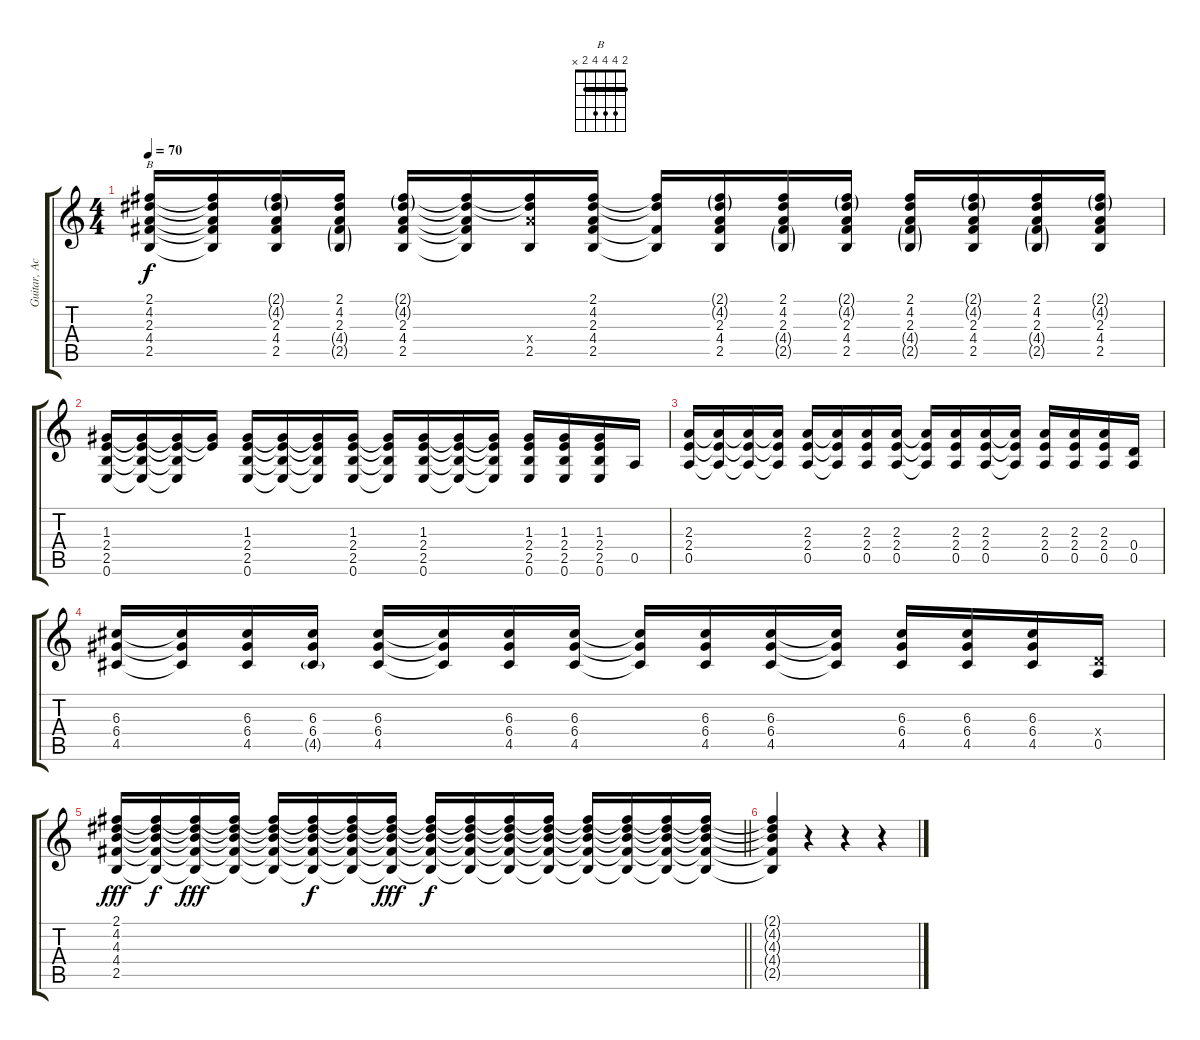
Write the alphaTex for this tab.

\track ("Guitar, Acoustic" "Guitar, Ac") {instrument acousticguitarsteel}
\staff {score tabs}
\tuning (E4 B3 G3 D3 A2 E2) {hide}
\chord ("B" 2 4 4 4 2 x) {barre 2}
\ts (4 4)
\tempo 70
\clef g2
\ks c
(2.1 4.2 2.3 4.4 2.5).16{ch "B" dy f} (2.1{t} 4.2{t} 2.3{t} 4.4{t} 2.5{t}).16 (2.1{g} 4.2{g} 2.3 4.4 2.5).16 (2.1 4.2 2.3 4.4{g} 2.5{g}).16 (2.1{g} 4.2{g} 2.3 4.4 2.5).16 (2.1{t} 4.2{t} 2.3{t} 4.4{t} 2.5{t}).16 (2.1{t} 4.2{t} 7.4{x} 2.5).16 (2.1 4.2 2.3 4.4 2.5).16 (2.1{t} 4.2{t} 4.4{t} 2.5{t}).16 (2.1{g} 4.2{g} 2.3 4.4 2.5).16 (2.1 4.2 2.3 4.4{g} 2.5{g}).16 (2.1{g} 4.2{g} 2.3 4.4 2.5).16 (2.1 4.2 2.3 4.4{g} 2.5{g}).16 (2.1{g} 4.2{g} 2.3 4.4 2.5).16 (2.1 4.2 2.3 4.4{g} 2.5{g}).16 (2.1{g} 4.2{g} 2.3 4.4 2.5).16 |
(1.3 2.4 2.5 0.6).16 (1.3{t} 2.4{t} 2.5{t} 0.6{t}).16 (1.3{t} 2.4{t} 2.5{t} 0.6{t}).16 (1.3{t} 2.4{t}).16 (1.3 2.4 2.5 0.6).16 (1.3{t} 2.4{t} 2.5{t} 0.6{t}).16 (1.3{t} 2.4{t} 2.5{t} 0.6{t}).16 (1.3 2.4 2.5 0.6).16 (1.3{t} 2.4{t} 2.5{t} 0.6{t}).16 (1.3 2.4 2.5 0.6).16 (1.3{t} 2.4{t} 2.5{t} 0.6{t}).16 (1.3{t} 2.4{t} 2.5{t} 0.6{t}).16 (1.3 2.4 2.5 0.6).16 (1.3 2.4 2.5 0.6).16 (1.3 2.4 2.5 0.6).16 0.5.16 |
(2.3 2.4 0.5).16 (2.3{t} 2.4{t} 0.5{t}).16 (2.3{t} 2.4{t} 0.5{t}).16 (2.3{t} 2.4{t} 0.5{t}).16 (2.3 2.4 0.5).16 (2.3{t} 2.4{t} 0.5{t}).16 (2.3 2.4 0.5).16 (2.3 2.4 0.5).16 (2.3{t} 2.4{t} 0.5{t}).16 (2.3 2.4 0.5).16 (2.3 2.4 0.5).16 (2.3{t} 2.4{t} 0.5{t}).16 (2.3 2.4 0.5).16 (2.3 2.4 0.5).16 (2.3 2.4 0.5).16 (0.4 0.5).16 |
(6.3 6.4 4.5).16 (6.3{t} 6.4{t} 4.5{t}).16 (6.3 6.4 4.5).16 (6.3 6.4 4.5{g}).16 (6.3 6.4 4.5).16 (6.3{t} 6.4{t} 4.5{t}).16 (6.3 6.4 4.5).16 (6.3 6.4 4.5).16 (6.3{t} 6.4{t} 4.5{t}).16 (6.3 6.4 4.5).16 (6.3 6.4 4.5).16 (6.3{t} 6.4{t} 4.5{t}).16 (6.3 6.4 4.5).16 (6.3 6.4 4.5).16 (6.3 6.4 4.5).16 (0.4{x} 0.5).16 |
\barLineRight lightlight
(2.1 4.2 4.3 4.4 2.5).16{dy fff} (2.1{t} 4.2{t} 4.3{t} 4.4{t} 2.5{t}).16{dy f} (2.1{t} 4.2{t} 4.3{t} 4.4{t} 2.5{t}).16{dy fff} (2.1{t} 4.2{t} 4.3{t} 4.4{t} 2.5{t}).16 (2.1{t} 4.2{t} 4.3{t} 4.4{t} 2.5{t}).16 (2.1{t} 4.2{t} 4.3{t} 4.4{t} 2.5{t}).16{dy f} (2.1{t} 4.2{t} 4.3{t} 4.4{t} 2.5{t}).16 (2.1{t} 4.2{t} 4.3{t} 4.4{t} 2.5{t}).16{dy fff} (2.1{t} 4.2{t} 4.3{t} 4.4{t} 2.5{t}).16{dy f} (2.1{t} 4.2{t} 4.3{t} 4.4{t} 2.5{t}).16 (2.1{t} 4.2{t} 4.3{t} 4.4{t} 2.5{t}).16 (2.1{t} 4.2{t} 4.3{t} 4.4{t} 2.5{t}).16 (2.1{t} 4.2{t} 4.3{t} 4.4{t} 2.5{t}).16 (2.1{t} 4.2{t} 4.3{t} 4.4{t} 2.5{t}).16 (2.1{t} 4.2{t} 4.3{t} 4.4{t} 2.5{t}).16 (2.1{t} 4.2{t} 4.3{t} 4.4{t} 2.5{t}).16 |
(2.1{t} 4.2{t} 4.3{t} 4.4{t} 2.5{t}).4 r.4 r.4 r.4
